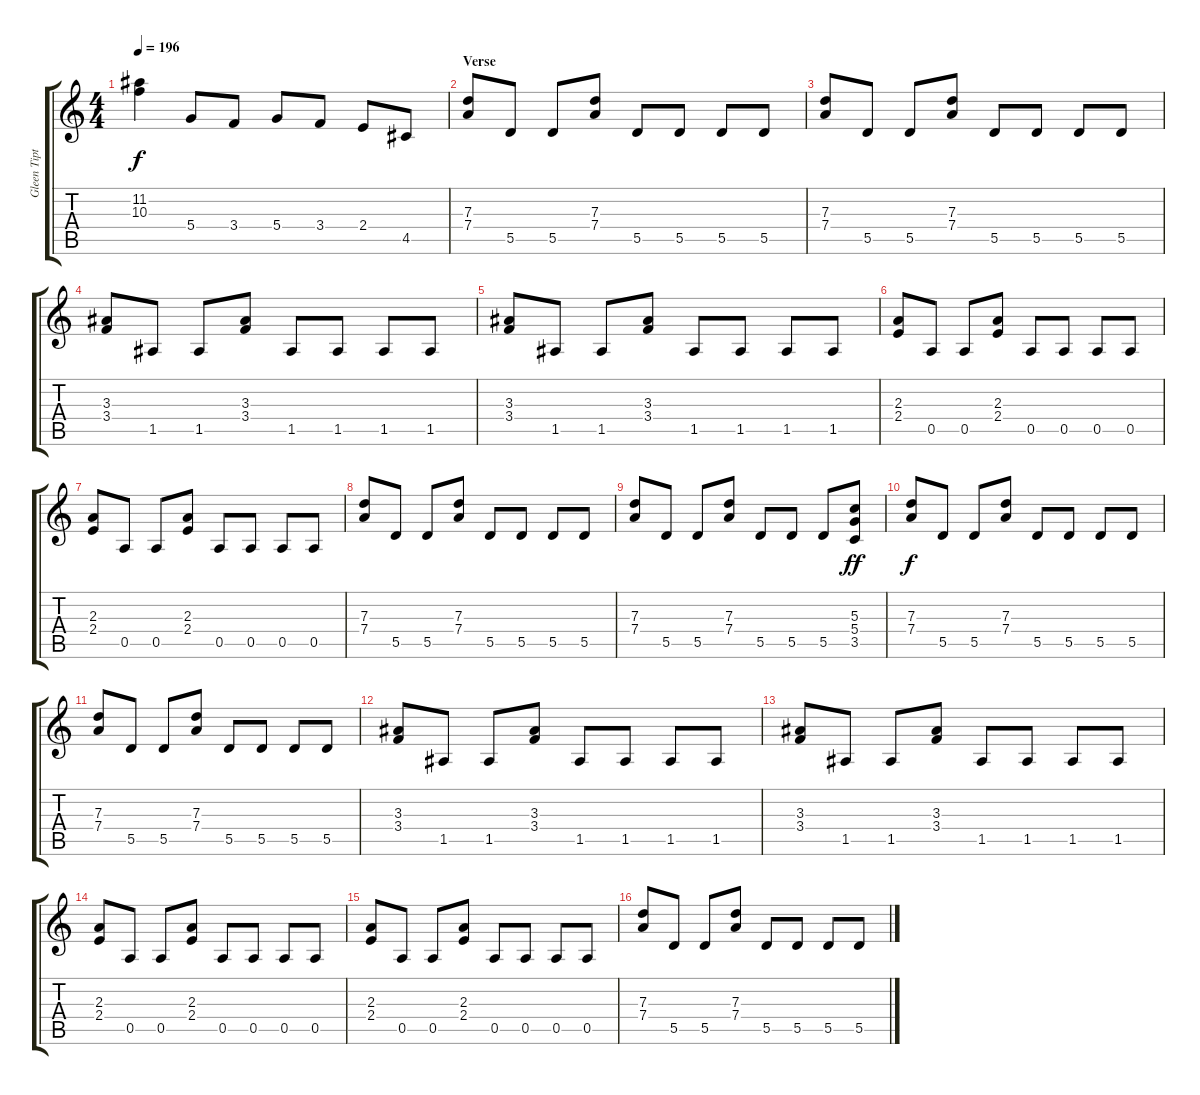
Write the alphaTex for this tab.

\track ("Gleen Tipton" "Gleen Tipt") {instrument overdrivenguitar}
\staff {score tabs}
\tuning (E4 B3 G3 D3 A2 E2) {hide}
\ts (4 4)
\tempo 196
\clef g2
\ks c
(11.2{t} 10.3{t}).4{dy f} 5.4.8 3.4.8 5.4.8 3.4.8 2.4.8 4.5.8 |
\section ("" "Verse")
(7.3 7.4).8 5.5.8 5.5.8 (7.3 7.4).8 5.5.8 5.5.8 5.5.8 5.5.8 |
(7.3 7.4).8 5.5.8 5.5.8 (7.3 7.4).8 5.5.8 5.5.8 5.5.8 5.5.8 |
(3.3 3.4).8 1.5.8 1.5.8 (3.3 3.4).8 1.5.8 1.5.8 1.5.8 1.5.8 |
(3.3 3.4).8 1.5.8 1.5.8 (3.3 3.4).8 1.5.8 1.5.8 1.5.8 1.5.8 |
(2.3 2.4).8 0.5.8 0.5.8 (2.3 2.4).8 0.5.8 0.5.8 0.5.8 0.5.8 |
(2.3 2.4).8 0.5.8 0.5.8 (2.3 2.4).8 0.5.8 0.5.8 0.5.8 0.5.8 |
(7.3 7.4).8 5.5.8 5.5.8 (7.3 7.4).8 5.5.8 5.5.8 5.5.8 5.5.8 |
(7.3 7.4).8 5.5.8 5.5.8 (7.3 7.4).8 5.5.8 5.5.8 5.5.8 (5.3 5.4 3.5).8{dy ff} |
(7.3 7.4).8{dy f} 5.5.8 5.5.8 (7.3 7.4).8 5.5.8 5.5.8 5.5.8 5.5.8 |
(7.3 7.4).8 5.5.8 5.5.8 (7.3 7.4).8 5.5.8 5.5.8 5.5.8 5.5.8 |
(3.3 3.4).8 1.5.8 1.5.8 (3.3 3.4).8 1.5.8 1.5.8 1.5.8 1.5.8 |
(3.3 3.4).8 1.5.8 1.5.8 (3.3 3.4).8 1.5.8 1.5.8 1.5.8 1.5.8 |
(2.3 2.4).8 0.5.8 0.5.8 (2.3 2.4).8 0.5.8 0.5.8 0.5.8 0.5.8 |
(2.3 2.4).8 0.5.8 0.5.8 (2.3 2.4).8 0.5.8 0.5.8 0.5.8 0.5.8 |
(7.3 7.4).8 5.5.8 5.5.8 (7.3 7.4).8 5.5.8 5.5.8 5.5.8 5.5.8
